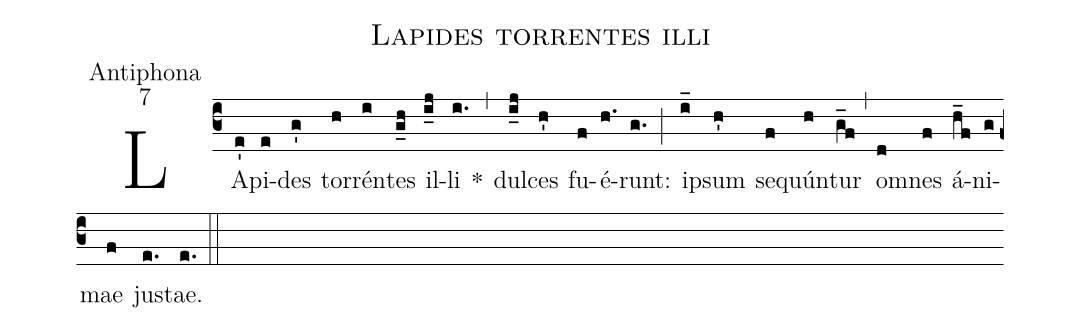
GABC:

name:Lapides torrentes illi;
office-part:Antiphona;
mode:7;
%%
(c3) LA(e')pi(e)des(g') tor(h)rén(i)tes(g_h) il(i_j)li(i.) *(,) dul(i_j)ces(h') fu(f)é(h.)runt:(g.) (;) i(i_)psum(h') se(f)quún(h)tur(g_f) (,) o(d)mnes(f) á(h_f)ni(g)mae(f) ju(e.)stae.(e.) (::)
